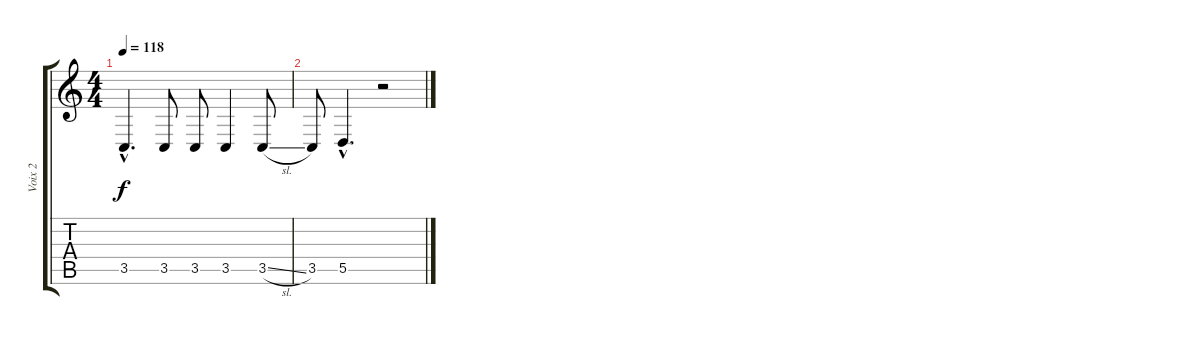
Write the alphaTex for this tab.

\track ("Voix 2" "Voix 2") {instrument tenorsax}
\staff {score tabs}
\tuning (E4 B3 G3 D3 A2 E2) {hide}
\ts (4 4)
\tempo 118
\clef g2
\ks c
3.5{hac}.4{d dy f} 3.5.8 3.5.8 3.5.4 3.5{sl}.8 |
3.5.8 5.5{hac}.4{d} r.2
